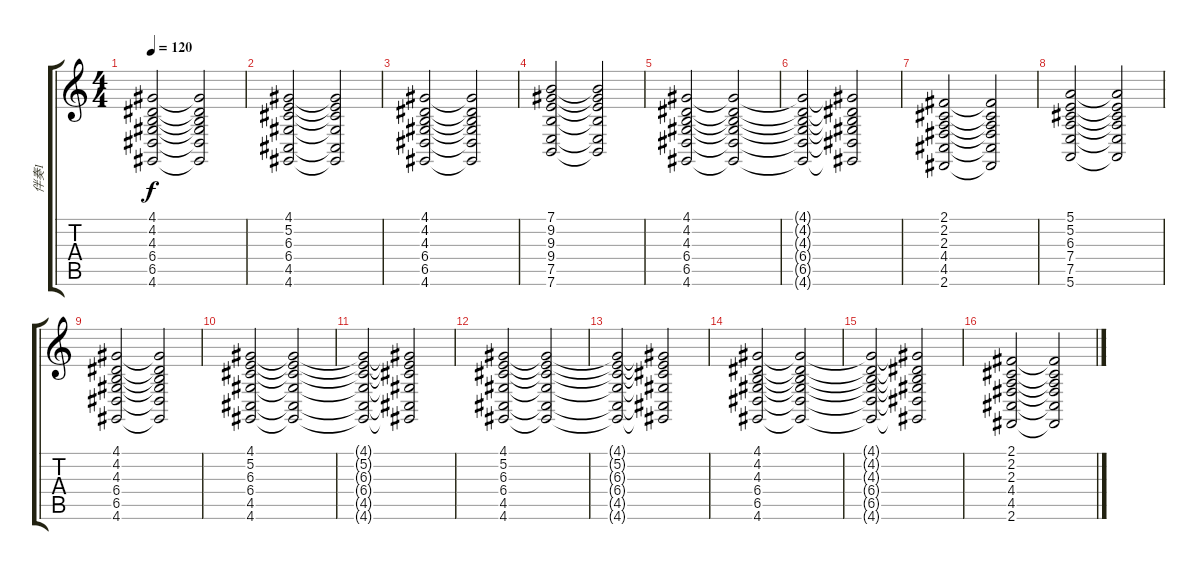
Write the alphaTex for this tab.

\track ("伴奏1" "伴奏1") {instrument pad2warm}
\staff {score tabs}
\tuning (E4 B3 G3 D3 A2 E2) {hide}
\ts (4 4)
\tempo 120
\clef g2
\ks c
(4.1{t} 4.2{t} 4.3{t} 6.4{t} 6.5{t} 4.6{t}).2{dy f} (4.1{t} 4.2{t} 4.3{t} 6.4{t} 6.5{t} 4.6{t}).2 |
(4.1 5.2 6.3 6.4 4.5 4.6).2 (4.1{t} 5.2{t} 6.3{t} 6.4{t} 4.5{t} 4.6{t}).2 |
(4.1 4.2 4.3 6.4 6.5 4.6).2 (4.1{t} 4.2{t} 4.3{t} 6.4{t} 6.5{t} 4.6{t}).2 |
(7.1 9.2 9.3 9.4 7.5 7.6).2 (7.1{t} 9.2{t} 9.3{t} 9.4{t} 7.5{t} 7.6{t}).2 |
(4.1 4.2 4.3 6.4 6.5 4.6).2 (4.1{t} 4.2{t} 4.3{t} 6.4{t} 6.5{t} 4.6{t}).2 |
(4.1{t} 4.2{t} 4.3{t} 6.4{t} 6.5{t} 4.6{t}).2 (4.1{t} 4.2{t} 4.3{t} 6.4{t} 6.5{t} 4.6{t}).2 |
(2.1 2.2 2.3 4.4 4.5 2.6).2 (2.1{t} 2.2{t} 2.3{t} 4.4{t} 4.5{t} 2.6{t}).2 |
(5.1 5.2 6.3 7.4 7.5 5.6).2 (5.1{t} 5.2{t} 6.3{t} 7.4{t} 7.5{t} 5.6{t}).2 |
(4.1 4.2 4.3 6.4 6.5 4.6).2 (4.1{t} 4.2{t} 4.3{t} 6.4{t} 6.5{t} 4.6{t}).2 |
(4.1 5.2 6.3 6.4 4.5 4.6).2 (4.1{t} 5.2{t} 6.3{t} 6.4{t} 4.5{t} 4.6{t}).2 |
(4.1{t} 5.2{t} 6.3{t} 6.4{t} 4.5{t} 4.6{t}).2 (4.1{t} 5.2{t} 6.3{t} 6.4{t} 4.5{t} 4.6{t}).2 |
(4.1 5.2 6.3 6.4 4.5 4.6).2 (4.1{t} 5.2{t} 6.3{t} 6.4{t} 4.5{t} 4.6{t}).2 |
(4.1{t} 5.2{t} 6.3{t} 6.4{t} 4.5{t} 4.6{t}).2 (4.1{t} 5.2{t} 6.3{t} 6.4{t} 4.5{t} 4.6{t}).2 |
(4.1 4.2 4.3 6.4 6.5 4.6).2 (4.1{t} 4.2{t} 4.3{t} 6.4{t} 6.5{t} 4.6{t}).2 |
(4.1{t} 4.2{t} 4.3{t} 6.4{t} 6.5{t} 4.6{t}).2 (4.1{t} 4.2{t} 4.3{t} 6.4{t} 6.5{t} 4.6{t}).2 |
(2.1 2.2 2.3 4.4 4.5 2.6).2 (2.1{t} 2.2{t} 2.3{t} 4.4{t} 4.5{t} 2.6{t}).2
